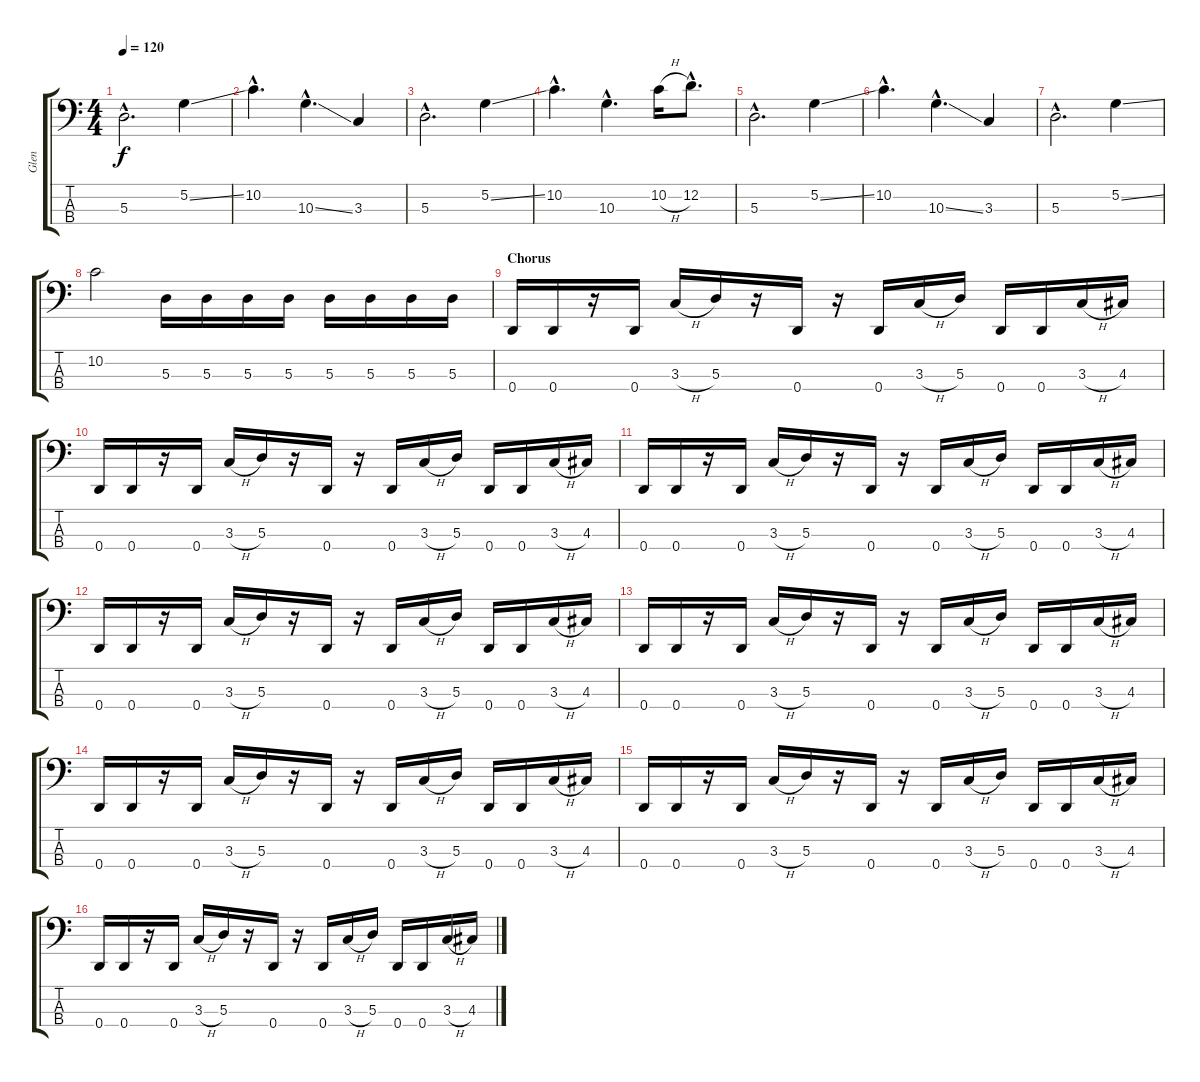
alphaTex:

\track ("Glen" "Glen") {instrument electricbasspick}
\staff {score tabs}
\tuning (G2 D2 A1 D1) {hide}
\ts (4 4)
\tempo 120
\clef f4
\ks c
5.3{hac}.2{d dy f} 5.2{ss}.4 |
10.2{hac}.4{d} 10.3{ss hac}.4{d} 3.3.4 |
5.3{hac}.2{d} 5.2{ss}.4 |
10.2{hac}.4{d} 10.3{hac}.4{d} 10.2{h}.16 12.2{hac}.8{d} |
5.3{hac}.2{d} 5.2{ss}.4 |
10.2{hac}.4{d} 10.3{ss hac}.4{d} 3.3.4 |
5.3{hac}.2{d} 5.2{ss}.4 |
10.2.2 5.3.16 5.3.16 5.3.16 5.3.16 5.3.16 5.3.16 5.3.16 5.3.16 |
\section ("" "Chorus")
0.4.16 0.4.16 r.16 0.4.16 3.3{h}.16 5.3.16 r.16 0.4.16 r.16 0.4.16 3.3{h}.16 5.3.16 0.4.16 0.4.16 3.3{h}.16 4.3.16 |
0.4.16 0.4.16 r.16 0.4.16 3.3{h}.16 5.3.16 r.16 0.4.16 r.16 0.4.16 3.3{h}.16 5.3.16 0.4.16 0.4.16 3.3{h}.16 4.3.16 |
0.4.16 0.4.16 r.16 0.4.16 3.3{h}.16 5.3.16 r.16 0.4.16 r.16 0.4.16 3.3{h}.16 5.3.16 0.4.16 0.4.16 3.3{h}.16 4.3.16 |
0.4.16 0.4.16 r.16 0.4.16 3.3{h}.16 5.3.16 r.16 0.4.16 r.16 0.4.16 3.3{h}.16 5.3.16 0.4.16 0.4.16 3.3{h}.16 4.3.16 |
0.4.16 0.4.16 r.16 0.4.16 3.3{h}.16 5.3.16 r.16 0.4.16 r.16 0.4.16 3.3{h}.16 5.3.16 0.4.16 0.4.16 3.3{h}.16 4.3.16 |
0.4.16 0.4.16 r.16 0.4.16 3.3{h}.16 5.3.16 r.16 0.4.16 r.16 0.4.16 3.3{h}.16 5.3.16 0.4.16 0.4.16 3.3{h}.16 4.3.16 |
0.4.16 0.4.16 r.16 0.4.16 3.3{h}.16 5.3.16 r.16 0.4.16 r.16 0.4.16 3.3{h}.16 5.3.16 0.4.16 0.4.16 3.3{h}.16 4.3.16 |
0.4.16 0.4.16 r.16 0.4.16 3.3{h}.16 5.3.16 r.16 0.4.16 r.16 0.4.16 3.3{h}.16 5.3.16 0.4.16 0.4.16 3.3{h}.16 4.3.16
